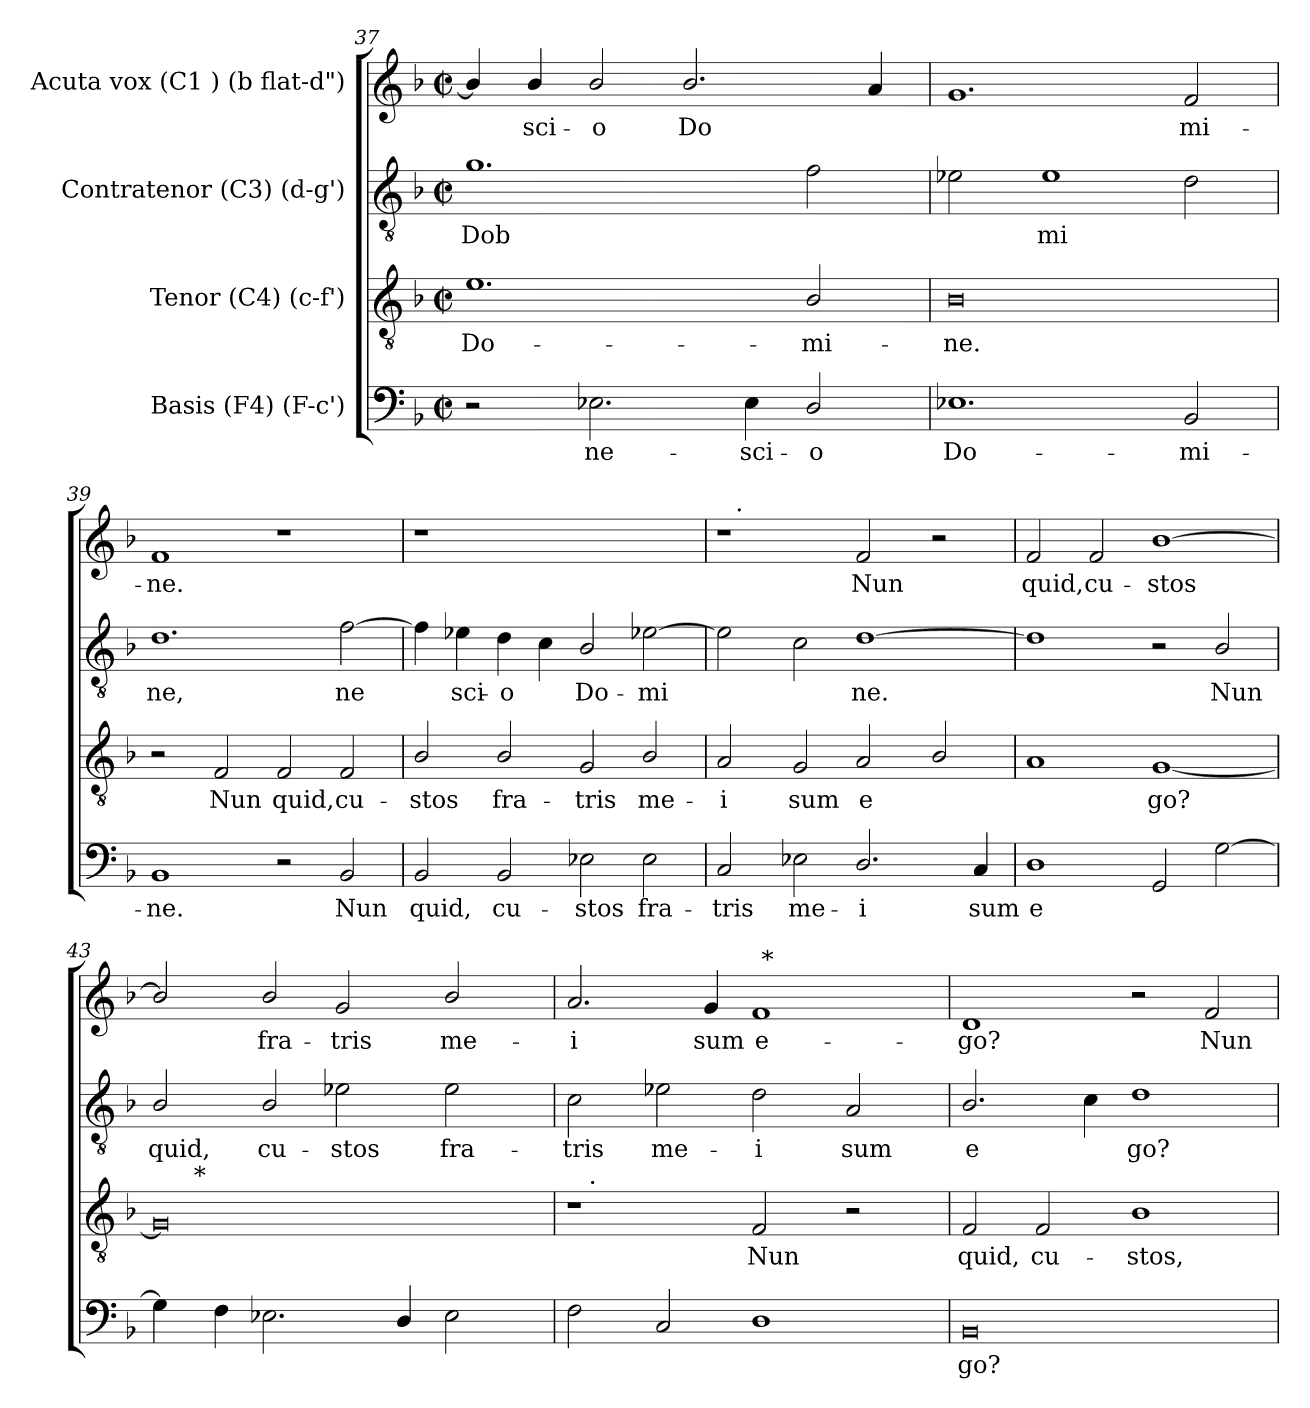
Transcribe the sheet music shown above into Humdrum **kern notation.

**kern	**text	**kern	**text	**kern	**text	**kern	**text
*part4	*part4	*part3	*part3	*part2	*part2	*part1	*part1
*staff4	*staff4	*staff3	*staff3	*staff2	*staff2	*staff1	*staff1
*I"Basis (F4)  (F-c')	*	*I"Tenor (C4)  (c-f')	*	*I"Contratenor (C3)  (d-g')	*	*I"Acuta vox (C1 )  (b flat-d")	*
!!LO:PB:g=z
*clefF4	*	*clefGv2	*	*clefGv2	*	*clefG2	*
*k[b-]	*	*k[b-]	*	*k[b-]	*	*k[b-]	*
*F:	*	*F:	*	*F:	*	*F:	*
*M2/2	*	*M2/2	*	*M2/2	*	*M2/2	*
*met(c|)	*	*met(c|)	*	*met(c|)	*	*met(c|)	*
=37	=37	=37	=37	=37	=37	=37	=37
!	!	!	!LO:LY:b:cj	!	!LO:LY:b:cj	!	!LO:LY:b:cj
2r	.	1.e	Do-	1.g	Dob-	4b-/]	--
!	!	!	!	!	!	!	!LO:LY:b:cj
.	.	.	.	.	.	4b-/	-sci-
!	!LO:LY:b:cj	!	!	!	!	!	!LO:LY:b:cj
2.E-X\	ne-	.	.	.	.	2b-/	-o
!	!	!	!	!	!	!	!LO:LY:b:cj
.	.	.	.	.	.	2.b-/	Do-
!	!LO:LY:b:cj	!	!	!	!	!	!
4E-\	-sci-	.	.	.	.	.	.
!	!LO:LY:b:cj	!	!LO:LY:b:cj	!	!LO:LY:b:cj	!	!
2D/	-o	2B-/	-mi-	2f\	--	.	.
!	!	!	!	!	!	!	!LO:LY:b:cj
.	.	.	.	.	.	4a/	--
=38	=38	=38	=38	=38	=38	=38	=38
!	!LO:LY:b:cj	!	!LO:LY:b:cj	!	!LO:LY:b:cj	!	!LO:LY:b:cj
1.E-X	Do-	0B-	-ne.	2e-X\	--	1.g	--
!	!	!	!	!	!LO:LY:b:cj	!	!
.	.	.	.	1e-	-mi-	.	.
!	!LO:LY:b:cj	!	!	!	!LO:LY:b:cj	!	!LO:LY:b:cj
2BB-/	-mi-	.	.	2d\	--	2f/	-mi-
=39	=39	=39	=39	=39	=39	=39	=39
!	!LO:LY:b:cj	!	!	!	!LO:LY:b:cj	!	!LO:LY:b:cj
1BB-	-ne.	2r	.	1.d	-ne,	1f	-ne.
!	!	!	!LO:LY:b:cj	!	!	!	!
.	.	2F/	Nun	.	.	.	.
!	!	!	!LO:LY:b:cj	!	!	!	!
2r	.	2F/	quid,	.	.	1r	.
!	!LO:LY:b:cj	!	!LO:LY:b:cj	!	!LO:LY:b:cj	!	!
2BB-/	Nun	2F/	cu-	[>2f\	ne-	.	.
=40	=40	=40	=40	=40	=40	=40	=40
!	!LO:LY:b:cj	!	!LO:LY:b:cj	!	!LO:LY:b:cj	!	!
2BB-/	quid,	2B-/	-stos	4f\]	--	1r	.
!	!	!	!	!	!LO:LY:b:cj	!	!
.	.	.	.	4e-\	-sci-	.	.
!	!LO:LY:b:cj	!	!LO:LY:b:cj	!	!LO:LY:b:cj	!	!
2BB-/	cu-	2B-/	fra-	4d\	-o	.	.
!	!	!	!	!	!LO:LY:b:cj	!	!
.	.	.	.	4c\	.	.	.
!	!LO:LY:b:cj	!	!LO:LY:b:cj	!	!LO:LY:b:cj	!	!
2E-X\	-stos	2G/	-tris	2B-/	Do-	1ryy	.
!	!LO:LY:b:cj	!	!LO:LY:b:cj	!	!LO:LY:b:cj	!	!
2E-\	fra-	2B-/	me-	[<2e-X\	-mi-	.	.
!!LO:LB:g=z
=41	=41	=41	=41	=41	=41	=41	=41
!	!LO:LY:b:cj	!	!LO:LY:b:cj	!	!LO:LY:b:cj	!	!
*	*	*	*	*	*	*^	*
2C/	-tris	2A/	-i	2e-\]	--	1r	16ryy	.
!	!	!	!	!	!	!	!LO:TX:a:t=.	!
.	.	.	.	.	.	.	1ryy	.
!	!LO:LY:b:cj	!	!LO:LY:b:cj	!	!LO:LY:b:cj	!	!	!
2E-X\	me-	2G/	sum	2c\	--	.	.	.
!	!LO:LY:b:cj	!	!LO:LY:b:cj	!	!LO:LY:b:cj	!	!	!LO:LY:b:cj
2.D/	-i	2A/	e-	[>1d	-ne.	2f/	.	Nun
.	.	.	.	.	.	.	2...ryy	.
!	!	!	!LO:LY:b:cj	!	!	!	!	!
.	.	2B-/	--	.	.	2r	.	.
!	!LO:LY:b:cj	!	!	!	!	!	!	!
4C/	sum	.	.	.	.	.	.	.
=42	=42	=42	=42	=42	=42	=42	=42	=42
!	!LO:LY:b:cj	!	!LO:LY:b:cj	!	!LO:LY:b:cj	!	!	!LO:LY:b:cj
*	*	*	*	*	*	*v	*v	*
1D	e-	1A	--	1d]	.	2f/	quid,
!	!	!	!	!	!	!	!LO:LY:b:cj
.	.	.	.	.	.	2f/	cu-
!	!LO:LY:b:cj	!	!LO:LY:b:cj	!	!	!	!LO:LY:b:cj
2GG/	--	[<1G	-go?	2r	.	[<1b-	-stos
!	!LO:LY:b:cj	!	!	!	!LO:LY:b:cj	!	!
[>2G\	--	.	.	2B-/	Nun	.	.
=43	=43	=43	=43	=43	=43	=43	=43
!	!LO:LY:b:cj	!	!LO:LY:b:cj	!	!LO:LY:b:cj	!	!LO:LY:b:cj
*	*	*^	*	*	*	*	*
4G\]	--	0G]	8.ryy	.	2B-/	quid,	2b-/]	.
!	!	!	!LO:TX:a:t=*	!	!	!	!	!
.	.	.	1ryy	.	.	.	.	.
!	!LO:LY:b:cj	!	!	!	!	!	!	!
4F\	--	.	.	.	.	.	.	.
!	!LO:LY:b:cj	!	!	!	!	!LO:LY:b:cj	!	!LO:LY:b:cj
2.E-X\	--	.	.	.	2B-/	cu-	2b-/	fra-
!	!	!	!	!	!	!LO:LY:b:cj	!	!LO:LY:b:cj
.	.	.	.	.	2e-X\	-stos	2g/	-tris
.	.	.	2ryy	.	.	.	.	.
!	!LO:LY:b:cj	!	!	!	!	!	!	!
4D/	--	.	.	.	.	.	.	.
!	!LO:LY:b:cj	!	!	!	!	!LO:LY:b:cj	!	!LO:LY:b:cj
2E-\	--	.	.	.	2e-\	fra-	2b-/	me-
.	.	.	4ryy	.	.	.	.	.
.	.	.	16ryy	.	.	.	.	.
=44	=44	=44	=44	=44	=44	=44	=44	=44
!	!LO:LY:b:cj	!	!	!	!	!LO:LY:b:cj	!	!LO:LY:b:cj
*	*	*	*	*	*	*	*^	*
2F\	--	1r	16ryy	.	2c\	-tris	2.a/	1ryy	-i
!	!	!	!LO:TX:a:t=.	!	!	!	!	!	!
.	.	.	1ryy	.	.	.	.	.	.
!	!LO:LY:b:cj	!	!	!	!	!LO:LY:b:cj	!	!	!
2C/	--	.	.	.	2e-X\	me-	.	.	.
!	!	!	!	!	!	!	!	!	!LO:LY:b:cj
.	.	.	.	.	.	.	4g/	.	sum
!	!LO:LY:b:cj	!	!	!LO:LY:b:cj	!	!LO:LY:b:cj	!	!	!LO:LY:b:cj
1D	--	2F/	.	Nun	2d\	-i	1f	64ryy	e-
!	!	!	!	!	!	!	!	!LO:TX:a:t=*	!
.	.	.	.	.	.	.	.	2ryy	.
.	.	.	2...ryy	.	.	.	.	.	.
!	!	!	!	!	!	!LO:LY:b:cj	!	!	!
.	.	2r	.	.	2A/	sum	.	.	.
.	.	.	.	.	.	.	.	4ryy	.
.	.	.	.	.	.	.	.	8...ryy	.
!!LO:PB:g=z
=45	=45	=45	=45	=45	=45	=45	=45	=45	=45
!	!LO:LY:b:cj	!	!	!LO:LY:b:cj	!	!LO:LY:b:cj	!	!	!LO:LY:b:cj
*	*	*v	*v	*	*	*	*v	*v	*
0BB-	-go?	2F/	quid,	2.B-/	e-	1d	-go?
!	!	!	!LO:LY:b:cj	!	!	!	!
.	.	2F/	cu-	.	.	.	.
!	!	!	!	!	!LO:LY:b:cj	!	!
.	.	.	.	4c\	--	.	.
!	!	!	!LO:LY:b:cj	!	!LO:LY:b:cj	!	!
.	.	1B-	-stos,	1d	-go?	2r	.
!	!	!	!	!	!	!	!LO:LY:b:cj
.	.	.	.	.	.	2f/	Nun
=	=	=	=	=	=	=	=
*-	*-	*-	*-	*-	*-	*-	*-
